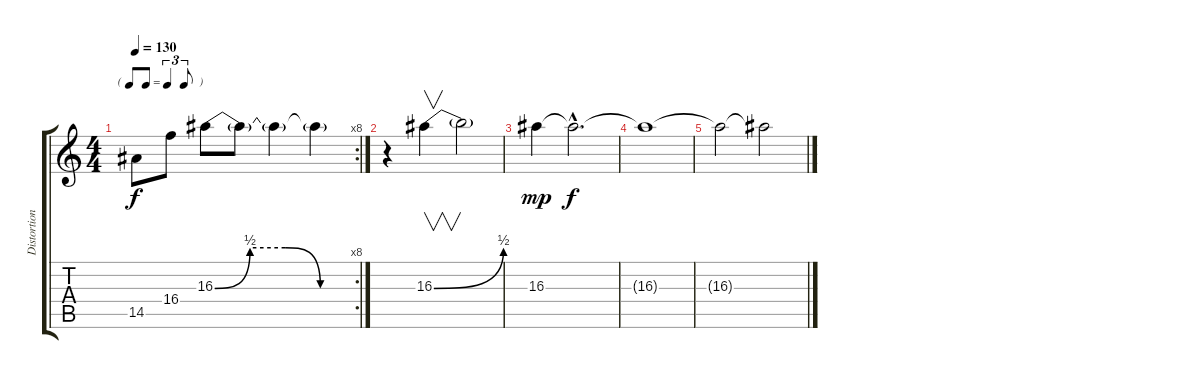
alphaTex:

\track ("Distortion Guitar 2" "Distortion") {instrument distortionguitar}
\staff {score tabs}
\tuning (Eb4 Bb3 Gb3 Db3 Ab2 Eb2) {hide}
\rc 8
\ts (4 4)
\tf triplet8th
\tempo 130
\clef g2
\ks c
14.5.8{dy f} 16.4.8 16.3{be (custom 0 0 15 2 30 2 45 0 60 0)}.8 16.3{t}.8 16.3{t}.4 16.3{t}.4 |
r.4 16.3{be (bend 0 0 60 2)}.4{v} 16.3{t}.2 |
16.3.4{dy mp} 16.3{hac t}.2{d dy f} |
16.3{t}.1 |
16.3{t}.2 16.3{t}.2
